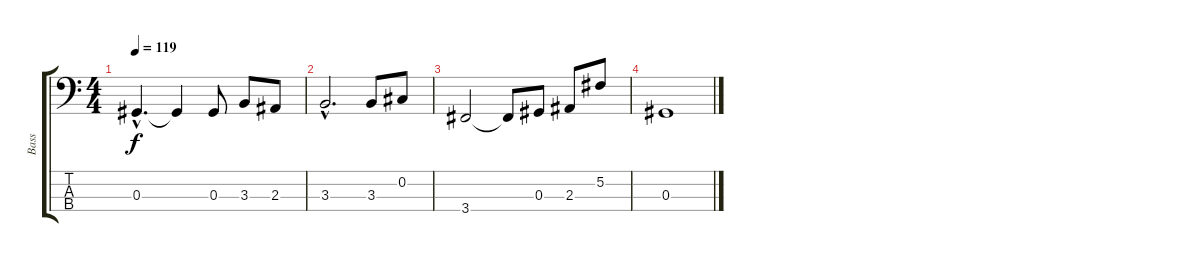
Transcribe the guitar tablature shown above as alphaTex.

\track ("Bass" "Bass") {instrument electricbassfinger}
\staff {score tabs}
\tuning (Gb2 Db2 Ab1 Eb1) {hide}
\ts (4 4)
\tempo 119
\clef f4
\ks c
0.3{hac}.4{d dy f} 0.3{t}.4 0.3.8 3.3.8 2.3.8 |
3.3{hac}.2{d} 3.3.8 0.2.8 |
3.4.2 3.4{t}.8 0.3.8 2.3.8 5.2.8 |
0.3.1
